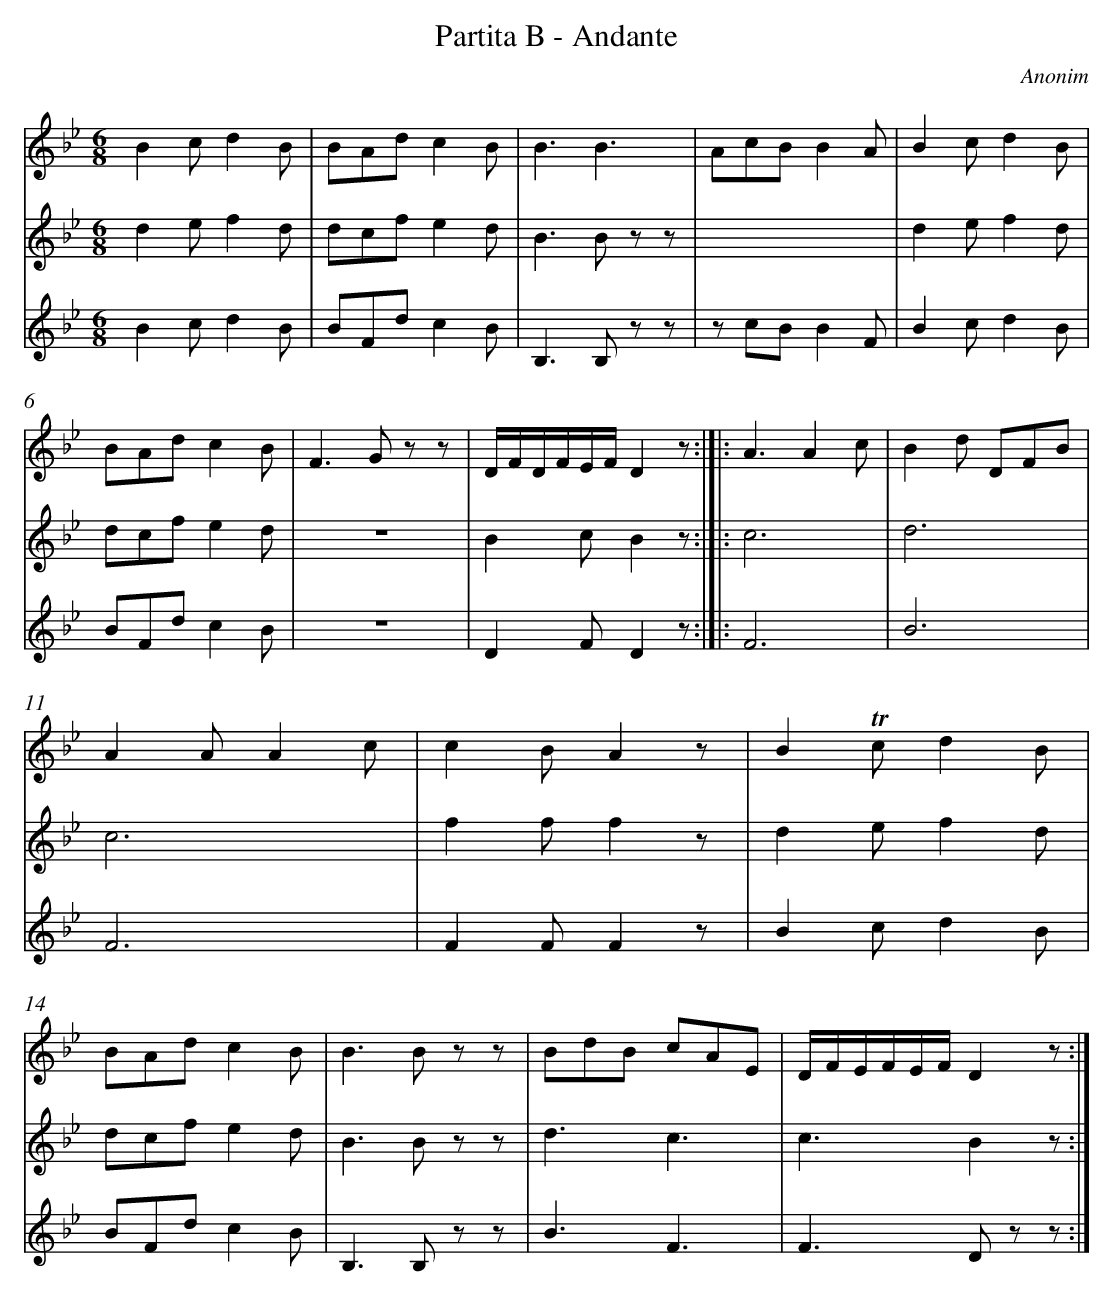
X:1
T: Partita B - Andante
C: Anonim
L: 1/8
M: 6/8
V: 1 clef=treble
V: 2 clef=treble
V: 3 clef=bass
V: 4 clef=treble
V: 5 clef=treble
K: Bb
[V:1] x6 |
[V:2] B2cd2B |
[V:3] x6 |
[V:4] d2ef2d |
[V:5] B2cd2B |
[V:1] x6 |
[V:2] BAdc2B |
[V:3] x6 |
[V:4] dcfe2d |
[V:5] BFdc2B |
[V:1] x6 |
[V:2] B3B3 |
[V:3] x6 |
[V:4] B2>B2 z z |
[V:5] B,2>B,2 z z |
[V:1] x6 |
[V:2] AcBB2A |
[V:3] x6 |
[V:4] x6 |
[V:5] z cBB2F |
[V:1] x6 |
[V:2] B2cd2B |
[V:3] x6 |
[V:4] d2ef2d |
[V:5] B2cd2B |
[V:1] x6 |
[V:2] BAdc2B |
[V:3] x6 |
[V:4] dcfe2d |
[V:5] BFdc2B |
[V:1] x6 |
[V:2] F2>G2 z z |
[V:3] x6 |
[V:4] z6 |
[V:5] z6 |
[V:1] x6 :|]|:
[V:2] D/F/D/F/E/F/D2z :|]|:
[V:3] x6 :|]|:
[V:4] B2cB2z :|]|:
[V:5] D2FD2z :|]|:
[V:1] x6 |
[V:2] A3A2c |
[V:3] x6 |
[V:4] c6 |
[V:5] F6 |
[V:1] x6 |
[V:2] B2d DFB |
[V:3] x6 |
[V:4] d6 |
[V:5] B6 |
[V:1] x6 |
[V:2] A2AA2c |
[V:3] x6 |
[V:4] c6 |
[V:5] F6 |
[V:1] x6 |
[V:2] c2BA2z |
[V:3] x6 |
[V:4] f2ff2z |
[V:5] F2FF2z |
[V:1] x6 |
[V:2] B2!trill!cd2B |
[V:3] x6 |
[V:4] d2ef2d |
[V:5] B2cd2B |
[V:1] x6 |
[V:2] BAdc2B |
[V:3] x6 |
[V:4] dcfe2d |
[V:5] BFdc2B |
[V:1] x6 |
[V:2] B2>B2 z z |
[V:3] x6 |
[V:4] B2>B2 z z |
[V:5] B,2>B,2 z z |
[V:1] x6 |
[V:2] BdB cAE |
[V:3] x6 |
[V:4] d3c3 |
[V:5] B3F3 |
[V:1] x6 :|]
[V:2] D/F/E/F/E/F/D2z :|]
[V:3] x6 :|]
[V:4] c3B2z :|]
[V:5] F2>D2 z z :|]
